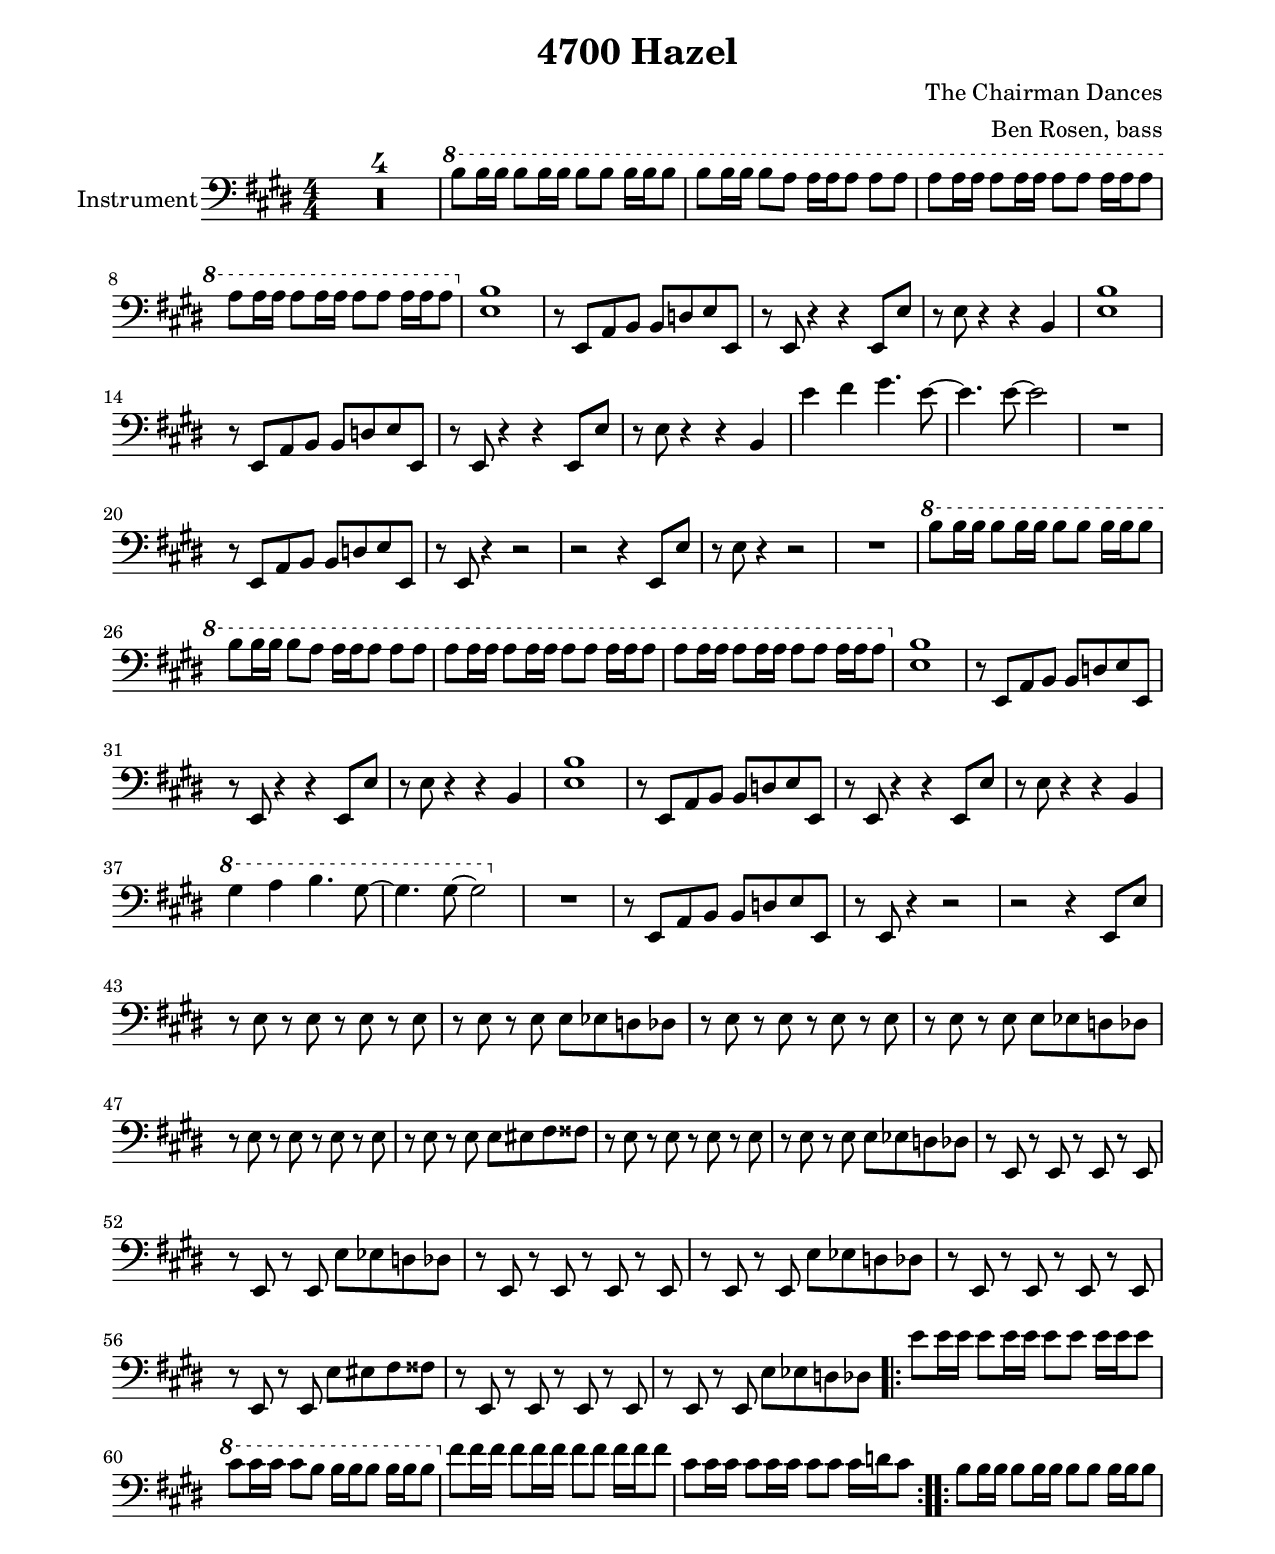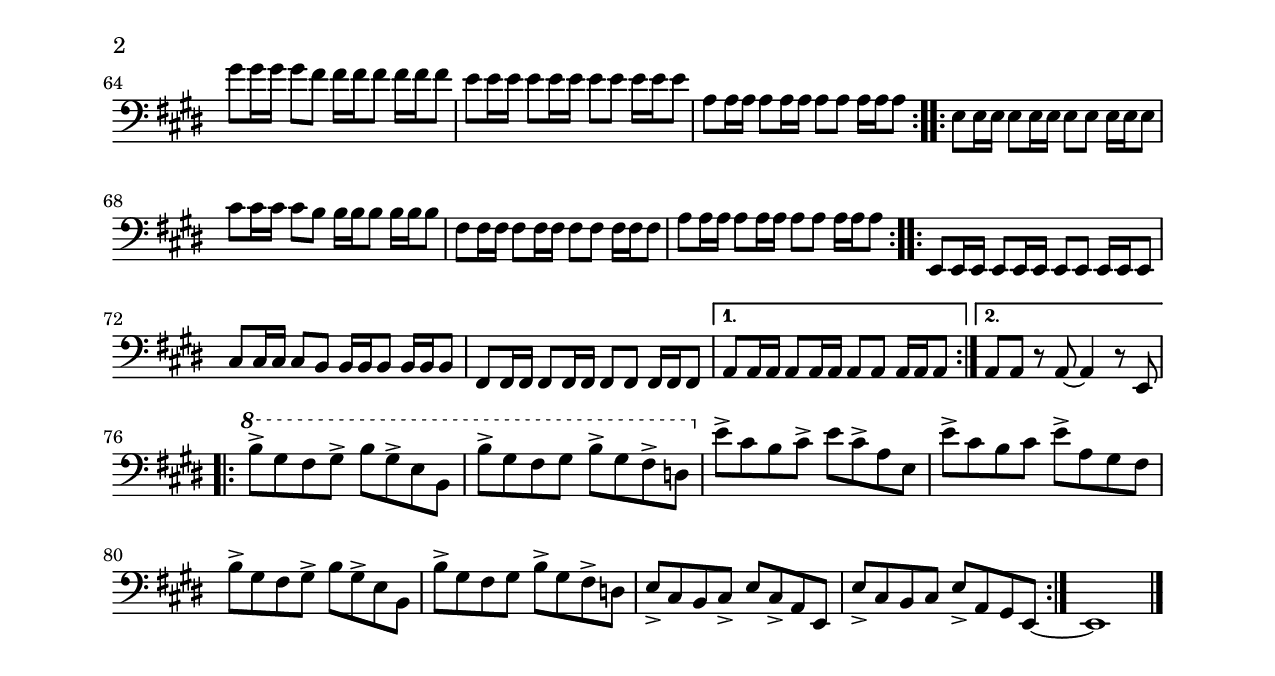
\version "2.24.0"

\include "settings.ily"

\header {
  title = "4700 Hazel"
  composer = "The Chairman Dances"
  arranger = "Ben Rosen, bass"
}

riff = \relative b' {
  | \ottava #1
    b8 b16 b16 b8 b16 b16 b8 b8 b16 b16 b8
  | b8 b16 b16 b8 a8 a16 a16 a8 a8 a8
  | a8 a16 a16 a8 a16 a16 a8 a8 a16 a16 a8
  | a8 a16 a16 a8 a16 a16 a8 a8 a16 a16 a8
    \ottava #0
}

verse = \relative e {
  | <e b'>1
  | r8 e,8 a8 b8 b8 d8 e8 e,8
  | r8 e8 r4 r4 e8 e'8
  | r8 e8 r4 r4 b4

  | <e b'>1
  | r8 e,8 a8 b8 b8 d8 e8 e,8
  | r8 e8 r4 r4 e8 e'8
  | r8 e8 r4 r4 b4
}

hits_high_base = \relative e {
    | r8 e8 r8 e8 r8 e8 r8 e8
    | r8 e8 r8 e8 e8 ef8 d8 df8
}

hits_high  = \relative e {
  \repeat unfold 2 {
    \hits_high_base
  }

  | r8 e8 r8 e8 r8 e8 r8 e8
  | r8 e8 r8 e8 e8 es8 fs8 fss8

  \hits_high_base
}

hits_low_base = \relative e, {
    | r8 e8 r8 e8 r8 e8 r8 e8
    | r8 e8 r8 e8 e'8 ef8 d8 df8
}

hits_low = \relative e, {
 \repeat unfold 2 {
   \hits_low_base
 }

  | r8 e8 r8 e8 r8 e8 r8 e8
  | r8 e8 r8 e8 e'8 es8 fs8 fss8

  \hits_low_base
}

music = \relative e {
  \clef "bass"
  \key e \major

  | R1 * 4

  \riff

  \verse

  | e'4 fs4 gs4. e8 ~
  | e4. e8 ~ e2
  | R1
  | r8 e,,8 a8 b8 b8 d8 e8 e,8

  | r8 e8 r4 r2
  | r2 r4 e8 e'8
  | r8 e8 r4 r2
  | R1

  \riff

  \verse

  | \ottava #1
    gs'4 a4 b4. gs8 ~
  | gs4. gs8 ~ gs2
    \ottava #0
  | R1
  | r8 e,,8 a8 b8 b8 d8 e8 e,8
  | r8 e8 r4 r2
  | r2 r4 e8 e'8

  \hits_high

  \hits_low

  \repeat volta 2 {
    | e'8 e16 e16 e8 e16 e16 e8 e8 e16 e16 e8
    | \ottava #1
      cs'8 cs16 cs16 cs8 b8 b16 b16 b8 b16 b16 b8
      \ottava #0
    | fs8 fs16 fs16 fs8 fs16 fs16 fs8 fs8 fs16 fs16 fs8
    | cs8 cs16 cs16 cs8 cs16 cs16 cs8 cs8 cs16 d16 cs8
  }

  \repeat volta 2 {
    | b8 b16 b16 b8 b16 b16 b8 b8 b16 b16 b8
    | gs'8 gs16 gs16 gs8 fs8 fs16 fs16 fs8 fs16 fs16 fs8
    | e8 e16 e16 e8 e16 e16 e8 e8 e16 e16 e8
    | a,8 a16 a16 a8 a16 a16 a8 a8 a16 a16 a8
  }

  \repeat volta 2 {
    | e8 e16 e16 e8 e16 e16 e8 e8 e16 e16 e8
    | cs'8 cs16 cs16 cs8 b8 b16 b16 b8 b16 b16 b8
    | fs8 fs16 fs16 fs8 fs16 fs16 fs8 fs8 fs16 fs16 fs8
    | a8 a16 a16 a8 a16 a16 a8 a8 a16 a16 a8
  }

  \repeat volta 2 {
    | e,8 e16 e16 e8 e16 e16 e8 e8 e16 e16 e8
    | cs'8 cs16 cs16 cs8 b8 b16 b16 b8 b16 b16 b8
    | fs8 fs16 fs16 fs8 fs16 fs16 fs8 fs8 fs16 fs16 fs8

    \alternative {
      \volta 1 {
        | a8 a16 a16 a8 a16 a16 a8 a8 a16 a16 a8
      }

      \volta 2 {
        | a8 a8 r8 a8 ~ a4 r8 e8
      }
    }
  }

  \repeat volta 2 {
    | \ottava #1
      b'''8 -> gs8 fs8 gs8 -> b8 gs8 -> e8 b8
    | b'8 -> gs8 fs8 gs8 b8 -> gs8 fs8 -> d8
      \ottava #0
    | e8 -> cs8 b8 cs8 -> e8 cs8 -> a8 e8
    | e'8 -> cs8 b8 cs8 e8 -> a,8 gs8 fs8

    | b8 -> gs8 fs8 gs8 -> b8 gs8 -> e8 b8
    | b'8 -> gs8 fs8 gs8 b8 -> gs8 fs8 -> d8
    | e8 -> cs8 b8 cs8 -> e8 cs8 -> a8 e8
    | e'8 -> cs8 b8 cs8 e8 -> a,8 gs8 e8 ~
  }

  | e1

  \bar "|."
}

\score {
  \new Staff \with {
    instrumentName = "Instrument"
    \numericTimeSignature
  } {
    \compressMMRests
    \music
  }
}
